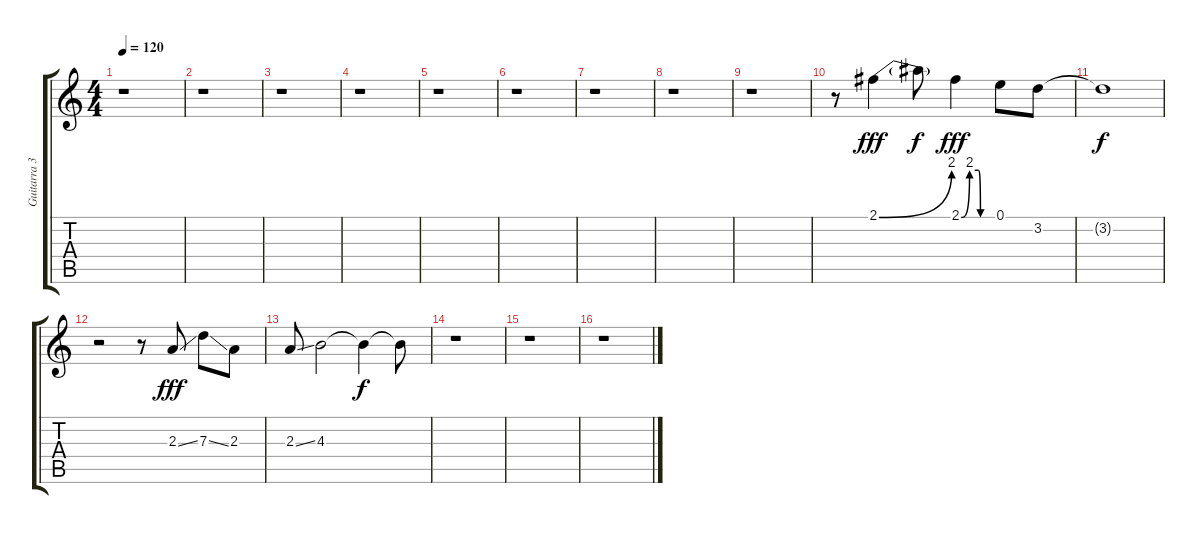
\track ("Guitarra 3" "Guitarra 3") {instrument overdrivenguitar}
\staff {score tabs}
\tuning (E4 B3 G3 D3 A2 E2) {hide}
\ts (4 4)
\tempo 120
\clef g2
\ks c
r.1{dy fff} |
r.1 |
r.1 |
r.1 |
r.1 |
r.1 |
r.1 |
r.1 |
r.1 |
r.8 2.1{be (bend 0 0 60 8)}.4 2.1{t}.8{dy f} 2.1{be (custom 0 0 16 8 33 8 37 0 45 0 60 0)}.4{dy fff} 0.1.8 3.2.8 |
3.2{t}.1{dy f} |
r.2 r.8 2.3{ss}.8{dy fff} 7.3{ss}.8 2.3.8 |
2.3{ss}.8 4.3.2 4.3{t}.4{dy f} 4.3{t}.8 |
r.1 |
r.1 |
r.1
